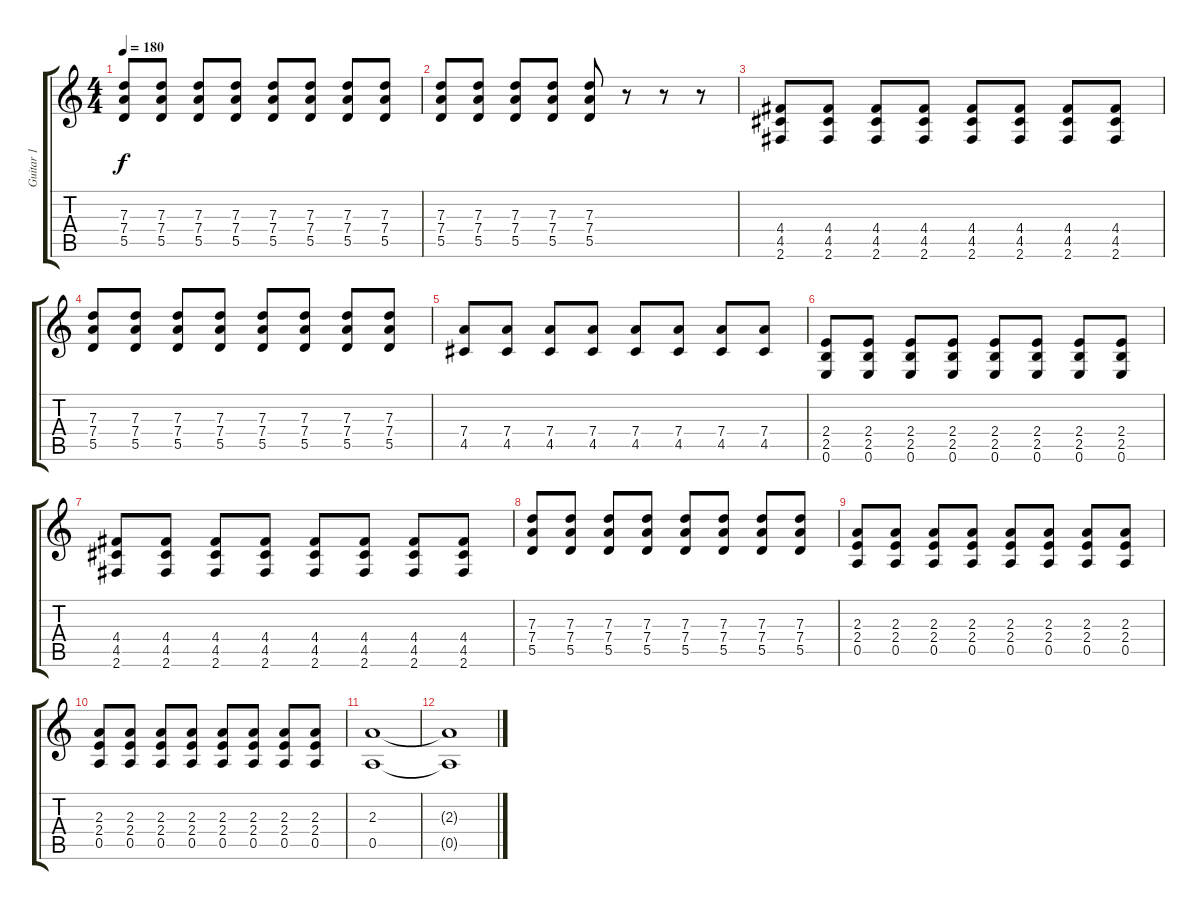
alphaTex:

\track ("Guitar 1" "Guitar 1") {instrument distortionguitar}
\staff {score tabs}
\tuning (E4 B3 G3 D3 A2 E2) {hide}
\ts (4 4)
\tempo 180
\clef g2
\ks c
(7.3 7.4 5.5).8{dy f} (7.3 7.4 5.5).8 (7.3 7.4 5.5).8 (7.3 7.4 5.5).8 (7.3 7.4 5.5).8 (7.3 7.4 5.5).8 (7.3 7.4 5.5).8 (7.3 7.4 5.5).8 |
(7.3 7.4 5.5).8 (7.3 7.4 5.5).8 (7.3 7.4 5.5).8 (7.3 7.4 5.5).8 (7.3 7.4 5.5).8 r.8 r.8 r.8 |
(4.4 4.5 2.6).8 (4.4 4.5 2.6).8 (4.4 4.5 2.6).8 (4.4 4.5 2.6).8 (4.4 4.5 2.6).8 (4.4 4.5 2.6).8 (4.4 4.5 2.6).8 (4.4 4.5 2.6).8 |
(7.3 7.4 5.5).8 (7.3 7.4 5.5).8 (7.3 7.4 5.5).8 (7.3 7.4 5.5).8 (7.3 7.4 5.5).8 (7.3 7.4 5.5).8 (7.3 7.4 5.5).8 (7.3 7.4 5.5).8 |
(7.4 4.5).8 (7.4 4.5).8 (7.4 4.5).8 (7.4 4.5).8 (7.4 4.5).8 (7.4 4.5).8 (7.4 4.5).8 (7.4 4.5).8 |
(2.4 2.5 0.6).8 (2.4 2.5 0.6).8 (2.4 2.5 0.6).8 (2.4 2.5 0.6).8 (2.4 2.5 0.6).8 (2.4 2.5 0.6).8 (2.4 2.5 0.6).8 (2.4 2.5 0.6).8 |
(4.4 4.5 2.6).8 (4.4 4.5 2.6).8 (4.4 4.5 2.6).8 (4.4 4.5 2.6).8 (4.4 4.5 2.6).8 (4.4 4.5 2.6).8 (4.4 4.5 2.6).8 (4.4 4.5 2.6).8 |
(7.3 7.4 5.5).8 (7.3 7.4 5.5).8 (7.3 7.4 5.5).8 (7.3 7.4 5.5).8 (7.3 7.4 5.5).8 (7.3 7.4 5.5).8 (7.3 7.4 5.5).8 (7.3 7.4 5.5).8 |
(2.3 2.4 0.5).8 (2.3 2.4 0.5).8 (2.3 2.4 0.5).8 (2.3 2.4 0.5).8 (2.3 2.4 0.5).8 (2.3 2.4 0.5).8 (2.3 2.4 0.5).8 (2.3 2.4 0.5).8 |
(2.3 2.4 0.5).8 (2.3 2.4 0.5).8 (2.3 2.4 0.5).8 (2.3 2.4 0.5).8 (2.3 2.4 0.5).8 (2.3 2.4 0.5).8 (2.3 2.4 0.5).8 (2.3 2.4 0.5).8 |
(2.3 0.5).1{volume 0} |
(2.3{t} 0.5{t}).1
